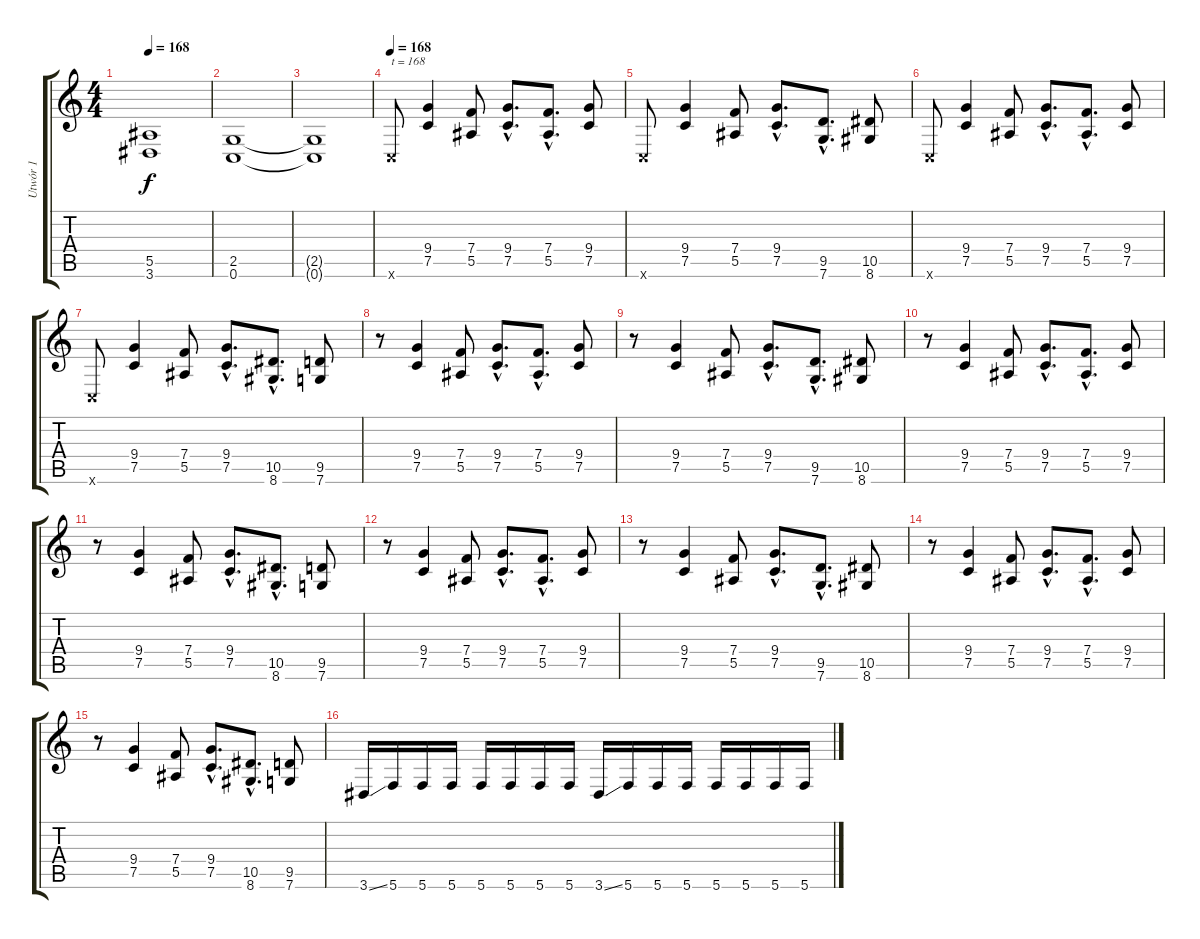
\track ("Utwór 1" "Utwór 1") {instrument overdrivenguitar}
\staff {score tabs}
\tuning (C4 G3 Eb3 Bb2 F2 C2) {hide}
\ts (4 4)
\tempo 168
\clef g2
\ks c
(5.5{t} 3.6{t}).1{dy f} |
(2.5 0.6).1 |
(2.5{t} 0.6{t}).1 |
\tempo 168
0.6{x}.8{txt "t = 168"} (9.4 7.5).4 (7.4 5.5).8 (9.4{hac} 7.5{hac}).8{d} (7.4{hac} 5.5{hac}).8{d} (9.4 7.5).8 |
0.6{x}.8 (9.4 7.5).4 (7.4 5.5).8 (9.4{hac} 7.5{hac}).8{d} (9.5{hac} 7.6{hac}).8{d} (10.5 8.6).8 |
0.6{x}.8 (9.4 7.5).4 (7.4 5.5).8 (9.4{hac} 7.5{hac}).8{d} (7.4{hac} 5.5{hac}).8{d} (9.4 7.5).8 |
0.6{x}.8 (9.4 7.5).4 (7.4 5.5).8 (9.4{hac} 7.5{hac}).8{d} (10.5{hac} 8.6{hac}).8{d} (9.5 7.6).8 |
r.8 (9.4 7.5).4 (7.4 5.5).8 (9.4{hac} 7.5{hac}).8{d} (7.4{hac} 5.5{hac}).8{d} (9.4 7.5).8 |
r.8 (9.4 7.5).4 (7.4 5.5).8 (9.4{hac} 7.5{hac}).8{d} (9.5{hac} 7.6{hac}).8{d} (10.5 8.6).8 |
r.8 (9.4 7.5).4 (7.4 5.5).8 (9.4{hac} 7.5{hac}).8{d} (7.4{hac} 5.5{hac}).8{d} (9.4 7.5).8 |
r.8 (9.4 7.5).4 (7.4 5.5).8 (9.4{hac} 7.5{hac}).8{d} (10.5{hac} 8.6{hac}).8{d} (9.5 7.6).8 |
r.8 (9.4 7.5).4 (7.4 5.5).8 (9.4{hac} 7.5{hac}).8{d} (7.4{hac} 5.5{hac}).8{d} (9.4 7.5).8 |
r.8 (9.4 7.5).4 (7.4 5.5).8 (9.4{hac} 7.5{hac}).8{d} (9.5{hac} 7.6{hac}).8{d} (10.5 8.6).8 |
r.8 (9.4 7.5).4 (7.4 5.5).8 (9.4{hac} 7.5{hac}).8{d} (7.4{hac} 5.5{hac}).8{d} (9.4 7.5).8 |
r.8 (9.4 7.5).4 (7.4 5.5).8 (9.4{hac} 7.5{hac}).8{d} (10.5{hac} 8.6{hac}).8{d} (9.5 7.6).8 |
3.6{ss}.16 5.6.16 5.6.16 5.6.16 5.6.16 5.6.16 5.6.16 5.6.16 3.6{ss}.16 5.6.16 5.6.16 5.6.16 5.6.16 5.6.16 5.6.16 5.6.16
